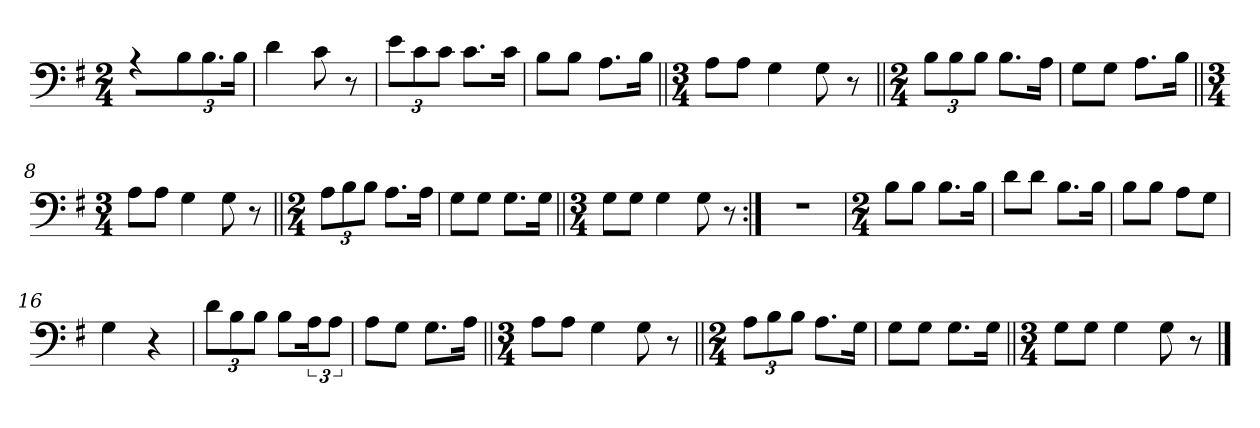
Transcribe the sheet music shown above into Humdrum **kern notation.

**kern
*part1
*staff1
*clefF4
*k[f#]
*M2/4
=1
4r
12B\L
12.B\
24B\JJ
=2
4d\
8c\
8r
=3
12e\L
12c\
12c\J
8.c\L
16c\Jk
=4
8B\L
8B\J
8.A\L
16B\Jk
=5||
*M3/4
8A\L
8A\J
4G\
8G\
8r
=6||
*M2/4
12B\L
12B\
12B\J
8.B\L
16A\Jk
=7
8G\L
8G\J
8.A\L
16B\Jk
=8||
*M3/4
8A\L
8A\J
4G\
8G\
8r
=9||
*M2/4
12A\L
12B\
12B\J
8.A\L
16A\Jk
=10
8G\L
8G\J
8.G\L
16G\Jk
=11||
*M3/4
8G\L
8G\J
4G\
8G\
8r
=12:|!
2.r
=13
*M2/4
8B\L
8B\J
8.B\L
16B\Jk
=14
8d\L
8d\J
8.B\L
16B\Jk
=15
8B\L
8B\J
8A\L
8G\J
=16
4G\
4r
=17
12d\L
12B\
12B\J
8B\L
24A\K
12A\J
=18
8A\L
8G\J
8.G\L
16A\Jk
=19||
*M3/4
8A\L
8A\J
4G\
8G\
8r
=20||
*M2/4
12A\L
12B\
12B\J
8.A\L
16G\Jk
=21
8G\L
8G\J
8.G\L
16G\Jk
=22||
*M3/4
8G\L
8G\J
4G\
8G\
8r
==
*-
